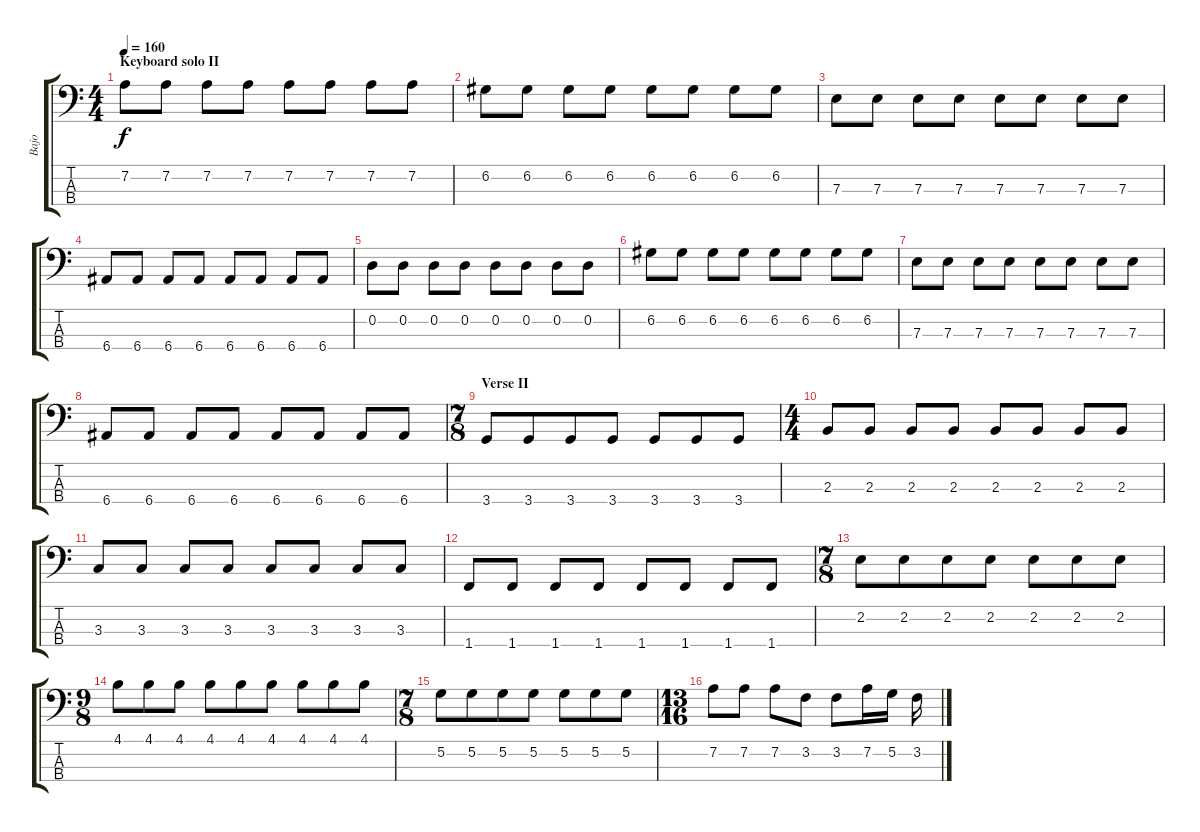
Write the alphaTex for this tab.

\track ("Bajo" "Bajo") {instrument electricbassfinger}
\staff {score tabs}
\tuning (G2 D2 A1 E1) {hide}
\ts (4 4)
\section ("" "Keyboard solo II")
\tempo 160
\clef f4
\ks c
7.2.8{dy f} 7.2.8 7.2.8 7.2.8 7.2.8 7.2.8 7.2.8 7.2.8 |
6.2.8 6.2.8 6.2.8 6.2.8 6.2.8 6.2.8 6.2.8 6.2.8 |
7.3.8 7.3.8 7.3.8 7.3.8 7.3.8 7.3.8 7.3.8 7.3.8 |
6.4.8 6.4.8 6.4.8 6.4.8 6.4.8 6.4.8 6.4.8 6.4.8 |
0.2.8 0.2.8 0.2.8 0.2.8 0.2.8 0.2.8 0.2.8 0.2.8 |
6.2.8 6.2.8 6.2.8 6.2.8 6.2.8 6.2.8 6.2.8 6.2.8 |
7.3.8 7.3.8 7.3.8 7.3.8 7.3.8 7.3.8 7.3.8 7.3.8 |
6.4.8 6.4.8 6.4.8 6.4.8 6.4.8 6.4.8 6.4.8 6.4.8 |
\ts (7 8)
\section ("" "Verse II")
3.4.8 3.4.8 3.4.8 3.4.8 3.4.8 3.4.8 3.4.8 |
\ts (4 4)
2.3.8 2.3.8 2.3.8 2.3.8 2.3.8 2.3.8 2.3.8 2.3.8 |
3.3.8 3.3.8 3.3.8 3.3.8 3.3.8 3.3.8 3.3.8 3.3.8 |
1.4.8 1.4.8 1.4.8 1.4.8 1.4.8 1.4.8 1.4.8 1.4.8 |
\ts (7 8)
2.2.8 2.2.8 2.2.8 2.2.8 2.2.8 2.2.8 2.2.8 |
\ts (9 8)
4.1.8 4.1.8 4.1.8 4.1.8 4.1.8 4.1.8 4.1.8 4.1.8 4.1.8 |
\ts (7 8)
5.2.8 5.2.8 5.2.8 5.2.8 5.2.8 5.2.8 5.2.8 |
\ts (13 16)
7.2.8 7.2.8 7.2.8 3.2.8 3.2.8 7.2.16 5.2.16 3.2.16
